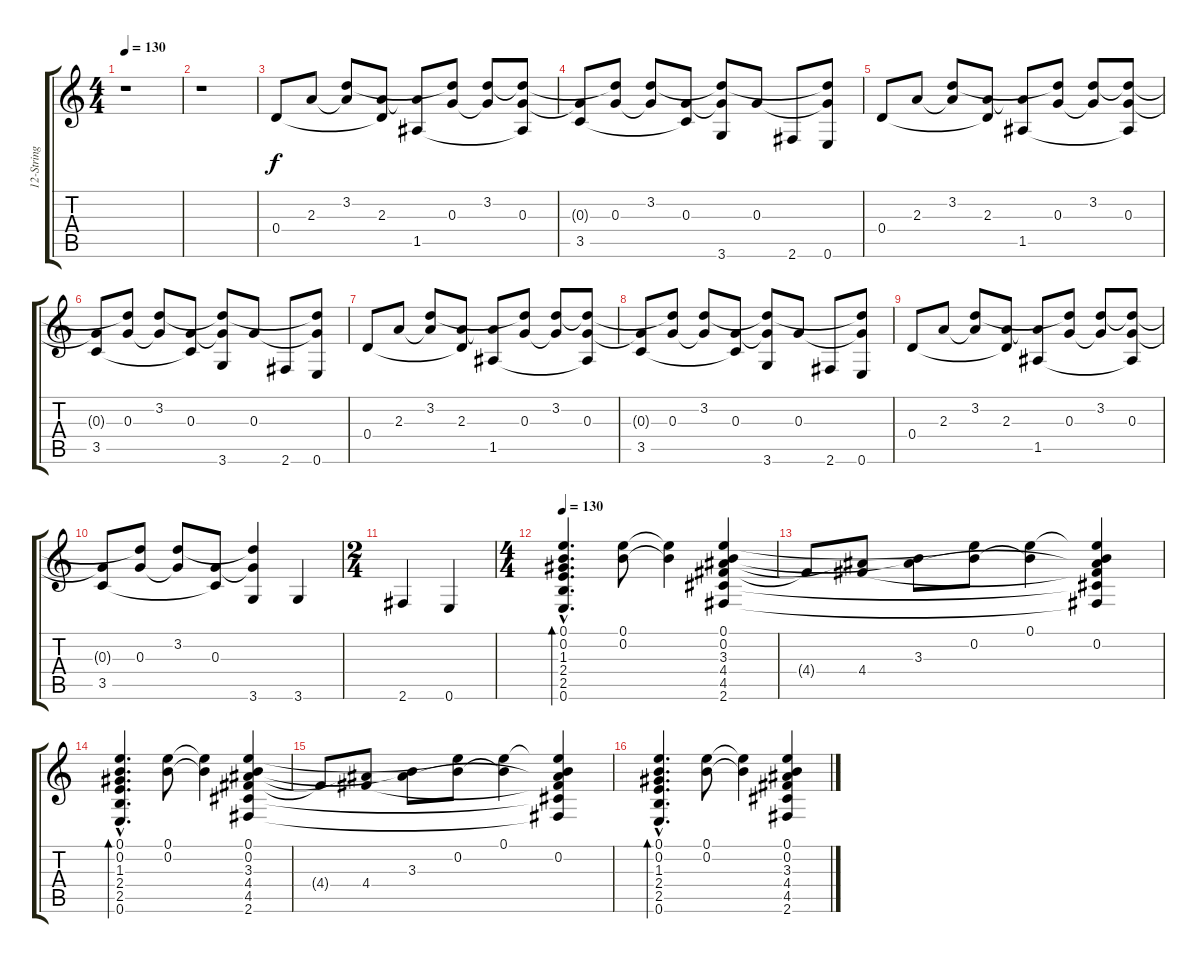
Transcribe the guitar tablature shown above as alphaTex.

\track ("12-String Electric" "12-String ") {instrument distortionguitar}
\staff {score tabs}
\tuning (E4 B3 G3 D3 A2 E2) {hide}
\ts (4 4)
\tempo 130
\clef g2
\ks c
r.1{dy f} |
r.1 |
0.4.8{balance 11} 2.3.8 (3.2 2.3{t}).8 (2.3 0.4{t}).8 (2.3{t} 1.5).8 (3.2{t} 0.3).8 (3.2 0.3{t}).8 (3.2{t} 0.3 1.5{t}).8 |
(0.3{t} 3.5).8 (3.2{t} 0.3).8 (3.2 0.3{t}).8 (0.3 3.5{t}).8 (3.2{t} 0.3{t} 3.6).8 0.3.8 2.6.8 (3.2{t} 0.3{t} 0.6).8 |
0.4.8 2.3.8 (3.2 2.3{t}).8 (2.3 0.4{t}).8 (2.3{t} 1.5).8 (3.2{t} 0.3).8 (3.2 0.3{t}).8 (3.2{t} 0.3 1.5{t}).8 |
(0.3{t} 3.5).8 (3.2{t} 0.3).8 (3.2 0.3{t}).8 (0.3 3.5{t}).8 (3.2{t} 0.3{t} 3.6).8 0.3.8 2.6.8 (3.2{t} 0.3{t} 0.6).8 |
0.4.8 2.3.8 (3.2 2.3{t}).8 (2.3 0.4{t}).8 (2.3{t} 1.5).8 (3.2{t} 0.3).8 (3.2 0.3{t}).8 (3.2{t} 0.3 1.5{t}).8 |
(0.3{t} 3.5).8 (3.2{t} 0.3).8 (3.2 0.3{t}).8 (0.3 3.5{t}).8 (3.2{t} 0.3{t} 3.6).8 0.3.8 2.6.8 (3.2{t} 0.3{t} 0.6).8 |
0.4.8 2.3.8 (3.2 2.3{t}).8 (2.3 0.4{t}).8 (2.3{t} 1.5).8 (3.2{t} 0.3).8 (3.2 0.3{t}).8 (3.2{t} 0.3 1.5{t}).8 |
(0.3{t} 3.5).8 (3.2{t} 0.3).8 (3.2 0.3{t}).8 (0.3 3.5{t}).8 (3.2{t} 0.3{t} 3.6).4 3.6.4 |
\ts (2 4)
2.6.4 0.6.4 |
\ts (4 4)
\tempo 130
(0.1{hac} 0.2{hac} 1.3{hac} 2.4{hac} 2.5{hac} 0.6{hac}).4{d bd 120} (0.1 0.2).8 (0.1{t} 0.2{t}).4 (0.1 0.2 3.3 4.4 4.5 2.6).4 |
4.4{t}.8 (3.3{t} 4.4).8 (0.2{t} 3.3).8 (0.1{t} 0.2).8 (0.1 0.2{t}).4 (0.1{t} 0.2 3.3{t} 4.4{t} 4.5{t} 2.6{t}).4 |
(0.1{hac} 0.2{hac} 1.3{hac} 2.4{hac} 2.5{hac} 0.6{hac}).4{d bd 120} (0.1 0.2).8 (0.1{t} 0.2{t}).4 (0.1 0.2 3.3 4.4 4.5 2.6).4 |
4.4{t}.8 (3.3{t} 4.4).8 (0.2{t} 3.3).8 (0.1{t} 0.2).8 (0.1 0.2{t}).4 (0.1{t} 0.2 3.3{t} 4.4{t} 4.5{t} 2.6{t}).4 |
(0.1{hac} 0.2{hac} 1.3{hac} 2.4{hac} 2.5{hac} 0.6{hac}).4{d bd 120} (0.1 0.2).8 (0.1{t} 0.2{t}).4 (0.1 0.2 3.3 4.4 4.5 2.6).4
